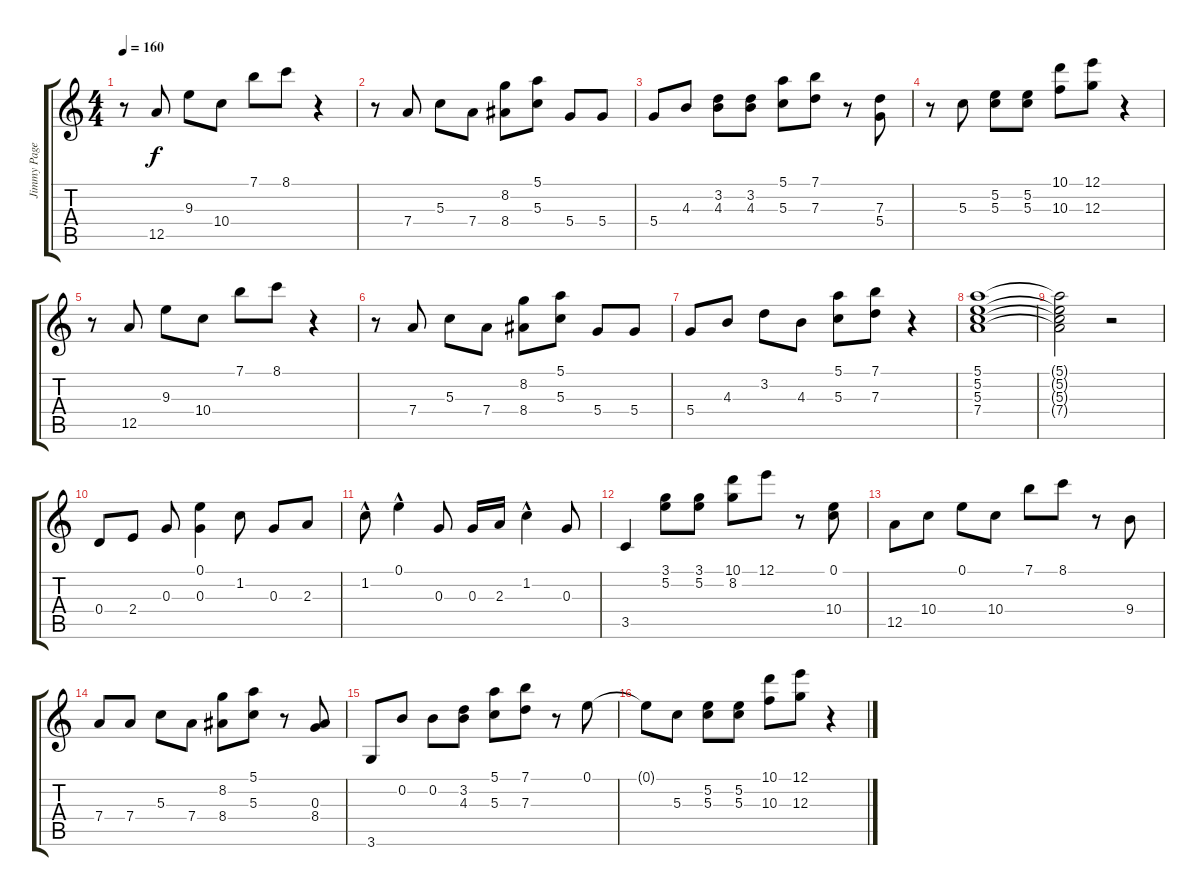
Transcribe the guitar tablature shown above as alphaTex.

\track ("Jimmy Page" "Jimmy Page") {instrument electricguitarjazz}
\staff {score tabs}
\tuning (E4 B3 G3 D3 A2 E2) {hide}
\ts (4 4)
\tempo 160
\clef g2
\ks c
r.8{dy f} 12.5.8 9.3.8 10.4.8 7.1.8 8.1.8 r.4 |
r.8 7.4.8 5.3.8 7.4.8 (8.2 8.4).8 (5.1 5.3).8 5.4.8 5.4.8 |
5.4.8 4.3.8 (3.2 4.3).8 (3.2 4.3).8 (5.1 5.3).8 (7.1 7.3).8 r.8 (7.3 5.4).8 |
r.8 5.3.8 (5.2 5.3).8 (5.2 5.3).8 (10.1 10.3).8 (12.1 12.3).8 r.4 |
r.8 12.5.8 9.3.8 10.4.8 7.1.8 8.1.8 r.4 |
r.8 7.4.8 5.3.8 7.4.8 (8.2 8.4).8 (5.1 5.3).8 5.4.8 5.4.8 |
5.4.8 4.3.8 3.2.8 4.3.8 (5.1 5.3).8 (7.1 7.3).8 r.4 |
(5.1 5.2 5.3 7.4).1 |
(5.1{t} 5.2{t} 5.3{t} 7.4{t}).2 r.2 |
0.4.8 2.4.8 0.3.8 (0.1 0.3).4 1.2.8 0.3.8 2.3.8 |
1.2{hac}.8 0.1{hac}.4 0.3.8 0.3.16 2.3.16 1.2{hac}.4 0.3.8 |
3.5.4 (3.1 5.2).8 (3.1 5.2).8 (10.1 8.2).8 12.1.8 r.8 (0.1 10.4).8 |
12.5.8 10.4.8 0.1.8 10.4.8 7.1.8 8.1.8 r.8 9.4.8 |
7.4.8 7.4.8 5.3.8 7.4.8 (8.2 8.4).8 (5.1 5.3).8 r.8 (0.3 8.4).8 |
3.6.8 0.2.8 0.2.8 (3.2 4.3).8 (5.1 5.3).8 (7.1 7.3).8 r.8 0.1.8 |
0.1{t}.8 5.3.8 (5.2 5.3).8 (5.2 5.3).8 (10.1 10.3).8 (12.1 12.3).8 r.4
